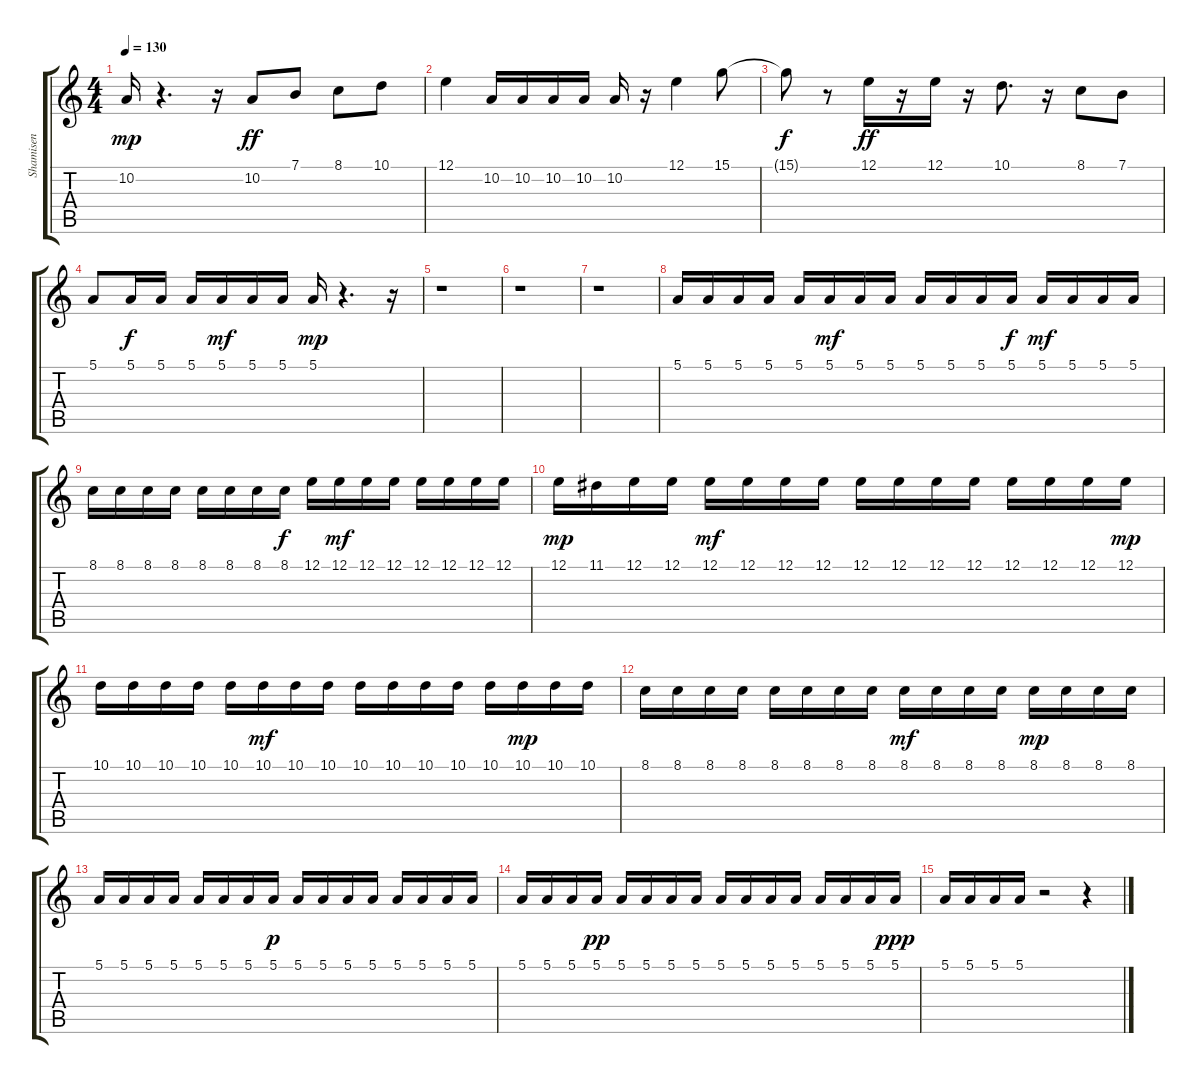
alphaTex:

\track ("Shamisen" "Shamisen") {instrument shamisen}
\staff {score tabs}
\tuning (E4 B3 G3 D3 A2 E2) {hide}
\ts (4 4)
\tempo 130
\clef g2
\ks c
10.2.16{dy mp} r.4{d} r.16 10.2.8{dy ff} 7.1.8 8.1.8 10.1.8 |
12.1.4 10.2.16 10.2.16 10.2.16 10.2.16 10.2.16 r.16 12.1.4 15.1.8 |
15.1{t}.8{dy f} r.8 12.1.16{dy ff} r.16 12.1.16 r.16 10.1.8{d} r.16 8.1.8 7.1.8 |
5.1.8 5.1.16{dy f} 5.1.16 5.1.16 5.1.16{dy mf} 5.1.16 5.1.16 5.1.16{dy mp} r.4{d} r.16 |
r.1 |
r.1 |
r.1 |
5.1.16 5.1.16 5.1.16 5.1.16 5.1.16 5.1.16{dy mf} 5.1.16 5.1.16 5.1.16 5.1.16 5.1.16 5.1.16{dy f} 5.1.16{dy mf} 5.1.16 5.1.16 5.1.16 |
8.1.16 8.1.16 8.1.16 8.1.16 8.1.16 8.1.16 8.1.16 8.1.16{dy f} 12.1.16 12.1.16{dy mf} 12.1.16 12.1.16 12.1.16 12.1.16 12.1.16 12.1.16 |
12.1.16{dy mp} 11.1.16 12.1.16 12.1.16 12.1.16{dy mf} 12.1.16 12.1.16 12.1.16 12.1.16 12.1.16 12.1.16 12.1.16 12.1.16 12.1.16 12.1.16 12.1.16{dy mp} |
10.1.16 10.1.16 10.1.16 10.1.16 10.1.16 10.1.16{dy mf} 10.1.16 10.1.16 10.1.16 10.1.16 10.1.16 10.1.16 10.1.16 10.1.16{dy mp} 10.1.16 10.1.16 |
8.1.16 8.1.16 8.1.16 8.1.16 8.1.16 8.1.16 8.1.16 8.1.16 8.1.16{dy mf} 8.1.16 8.1.16 8.1.16 8.1.16{dy mp} 8.1.16 8.1.16 8.1.16 |
5.1.16 5.1.16 5.1.16 5.1.16 5.1.16 5.1.16 5.1.16 5.1.16{dy p} 5.1.16 5.1.16 5.1.16 5.1.16 5.1.16 5.1.16 5.1.16 5.1.16 |
5.1.16 5.1.16 5.1.16 5.1.16{dy pp} 5.1.16 5.1.16 5.1.16 5.1.16 5.1.16 5.1.16 5.1.16 5.1.16 5.1.16 5.1.16 5.1.16 5.1.16{dy ppp} |
5.1.16 5.1.16 5.1.16 5.1.16 r.2 r.4
